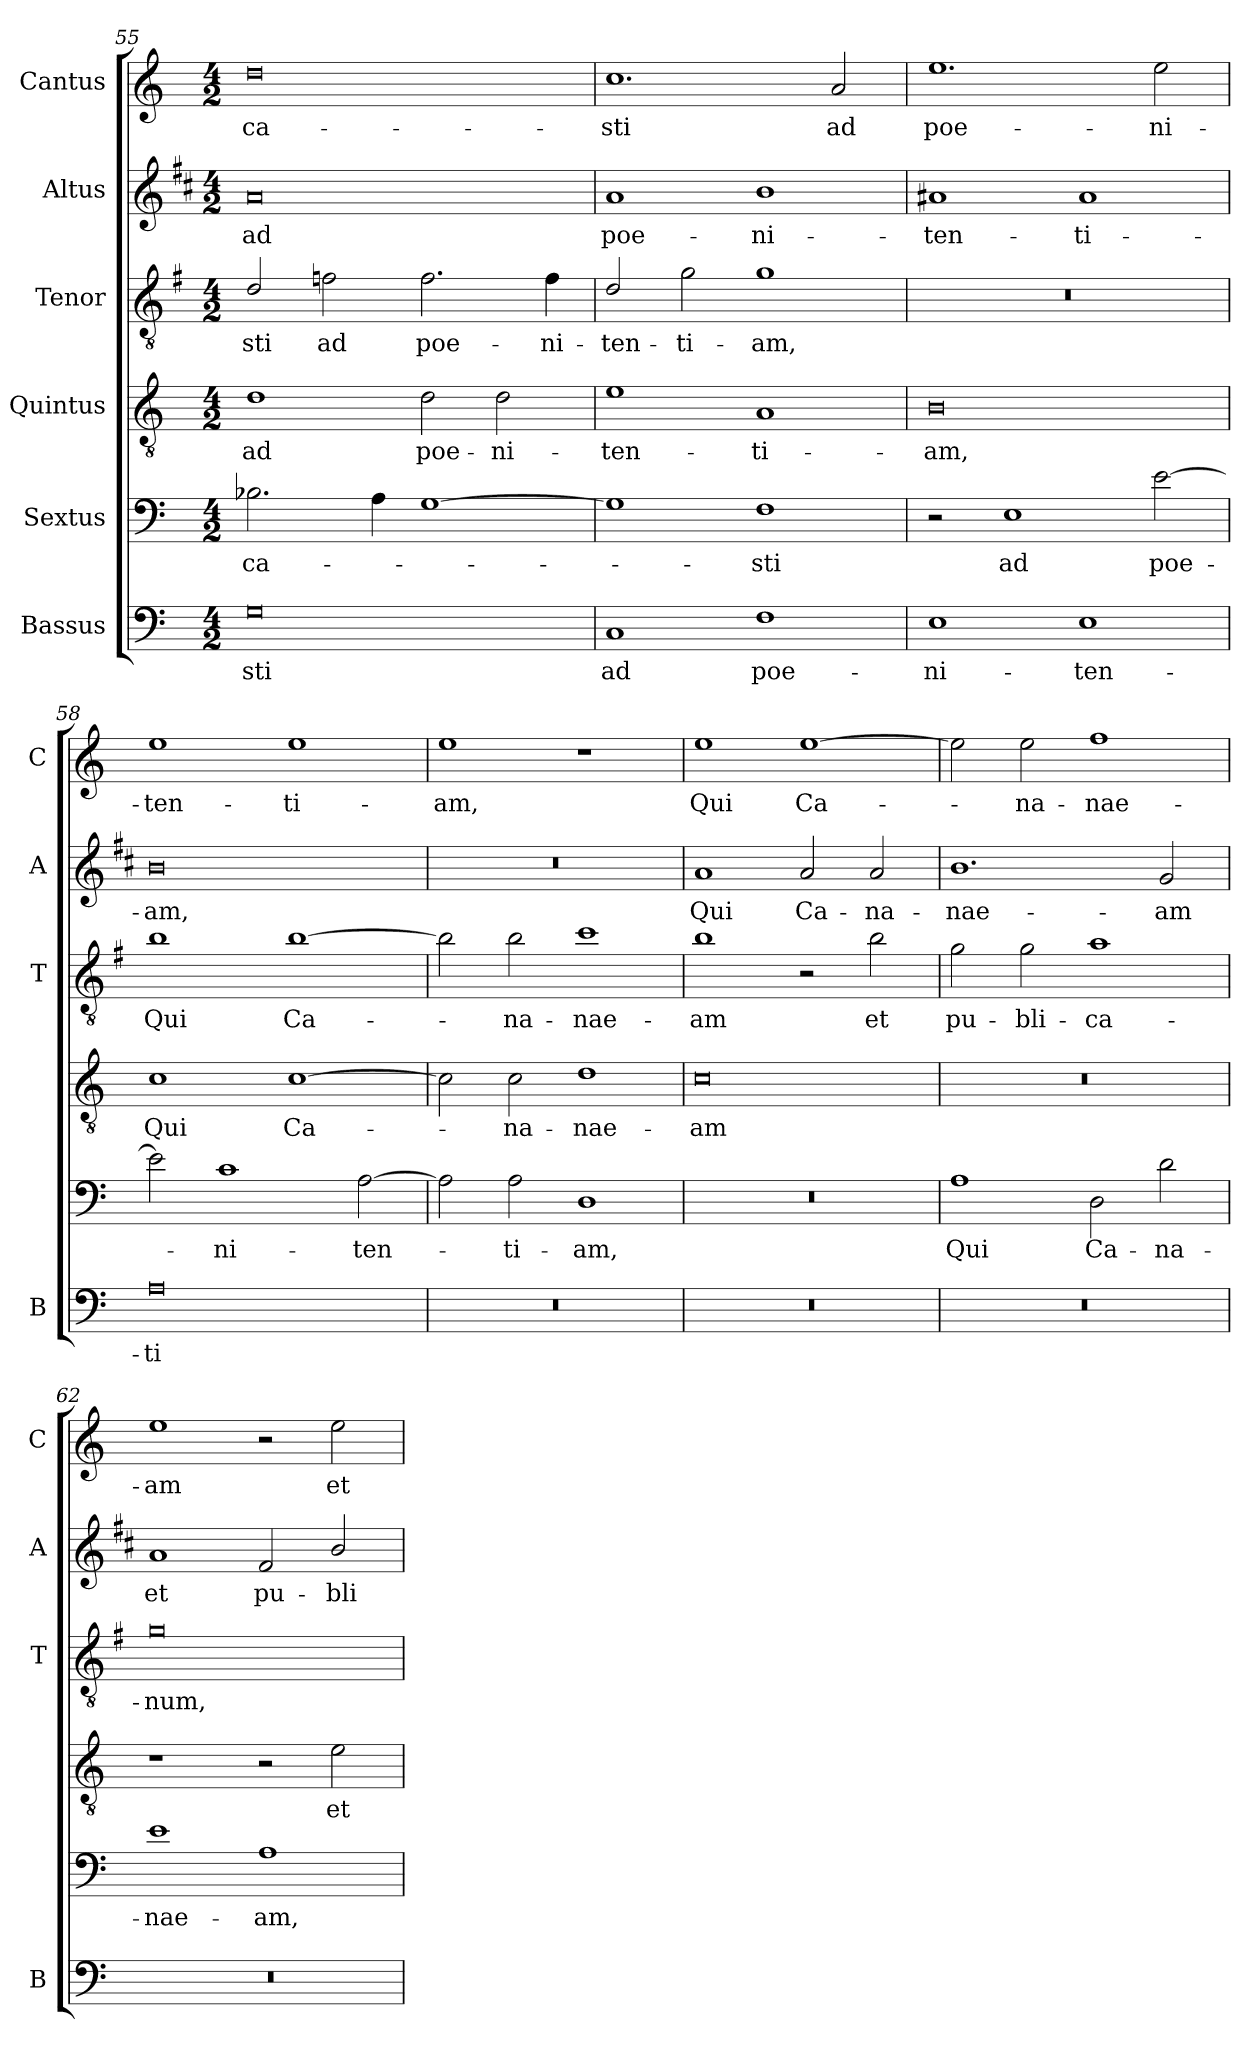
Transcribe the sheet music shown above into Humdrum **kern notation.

**kern	**text	**kern	**text	**kern	**text	**kern	**text	**kern	**text	**kern	**text
*part6	*part6	*part5	*part5	*part4	*part4	*part3	*part3	*part2	*part2	*part1	*part1
*staff6	*staff6	*staff5	*staff5	*staff4	*staff4	*staff3	*staff3	*staff2	*staff2	*staff1	*staff1
*I"Bassus	*	*I"Sextus	*	*I"Quintus	*	*I"Tenor	*	*I"Altus	*	*I"Cantus	*
*I'B	*	*	*	*	*	*I'T	*	*I'A	*	*I'C	*
*clefF4	*	*clefF4	*	*clefGv2	*	*clefGv2	*	*clefG2	*	*clefG2	*
*	*	*	*	*	*	*ITrd4c7	*	*ITrd1c2	*	*	*
*k[]	*	*k[]	*	*k[]	*	*k[]	*	*k[]	*	*k[]	*
*C:	*	*C:	*	*C:	*	*C:	*	*C:	*	*C:	*
*M4/2	*	*M4/2	*	*M4/2	*	*M4/2	*	*M4/2	*	*M4/2	*
=55	=55	=55	=55	=55	=55	=55	=55	=55	=55	=55	=55
!	!LO:LY:b	!	!LO:LY:b	!	!LO:LY:b	!	!LO:LY:b	!	!LO:LY:b	!	!LO:LY:b
0G	-sti	2.B-X\	-ca-	1d	ad	2G/	-sti	0g	ad	0dd	-ca-
!	!	!	!	!	!	!	!LO:LY:b	!	!	!	!
.	.	.	.	.	.	2B-X\	ad	.	.	.	.
.	.	4A\	.	.	.	.	.	.	.	.	.
!	!	!	!	!	!LO:LY:b	!	!LO:LY:b	!	!	!	!
.	.	[1G	.	2d\	poe-	2.B-\	poe-	.	.	.	.
!	!	!	!	!	!LO:LY:b	!	!	!	!	!	!
.	.	.	.	2d\	-ni-	.	.	.	.	.	.
!	!	!	!	!	!	!	!LO:LY:b	!	!	!	!
.	.	.	.	.	.	4B-\	-ni-	.	.	.	.
=56	=56	=56	=56	=56	=56	=56	=56	=56	=56	=56	=56
!	!LO:LY:b	!	!	!	!LO:LY:b	!	!LO:LY:b	!	!LO:LY:b	!	!LO:LY:b
1C	ad	1G]	.	1e	-ten-	2G/	-ten-	1g	poe-	1.cc	-sti
!	!	!	!	!	!	!	!LO:LY:b	!	!	!	!
.	.	.	.	.	.	2c\	-ti-	.	.	.	.
!	!LO:LY:b	!	!LO:LY:b	!	!LO:LY:b	!	!LO:LY:b	!	!LO:LY:b	!	!
1F	poe-	1F	-sti	1A	-ti-	1c	-am,	1a	-ni-	.	.
!	!	!	!	!	!	!	!	!	!	!	!LO:LY:b
.	.	.	.	.	.	.	.	.	.	2a/	ad
=57	=57	=57	=57	=57	=57	=57	=57	=57	=57	=57	=57
!	!LO:LY:b	!	!	!	!LO:LY:b	!	!	!	!LO:LY:b	!	!LO:LY:b
1E	-ni-	2r	.	0B	-am,	0r	.	1g#X	-ten-	1.ee	poe-
!	!	!	!LO:LY:b	!	!	!	!	!	!	!	!
.	.	1E	ad	.	.	.	.	.	.	.	.
!	!LO:LY:b	!	!	!	!	!	!	!	!LO:LY:b	!	!
1E	-ten-	.	.	.	.	.	.	1g#	-ti-	.	.
!	!	!	!LO:LY:b	!	!	!	!	!	!	!	!LO:LY:b
.	.	[2e\	poe-	.	.	.	.	.	.	2ee\	-ni-
=58	=58	=58	=58	=58	=58	=58	=58	=58	=58	=58	=58
!	!LO:LY:b	!	!	!	!LO:LY:b	!	!LO:LY:b	!	!LO:LY:b	!	!LO:LY:b
0A	-ti-	2e\]	.	1c	Qui	1e	Qui	0a	-am,	1ee	-ten-
!	!	!	!LO:LY:b	!	!	!	!	!	!	!	!
.	.	1c	-ni-	.	.	.	.	.	.	.	.
!	!	!	!	!	!LO:LY:b	!	!LO:LY:b	!	!	!	!LO:LY:b
.	.	.	.	[1c	Ca-	[1e	Ca-	.	.	1ee	-ti-
!	!	!	!LO:LY:b	!	!	!	!	!	!	!	!
.	.	[2A\	-ten-	.	.	.	.	.	.	.	.
=59	=59	=59	=59	=59	=59	=59	=59	=59	=59	=59	=59
!	!	!	!	!	!	!	!	!	!	!	!LO:LY:b
0r	.	2A\]	.	2c\]	.	2e\]	.	0r	.	1ee	-am,
!	!	!	!LO:LY:b	!	!LO:LY:b	!	!LO:LY:b	!	!	!	!
.	.	2A\	-ti-	2c\	-na-	2e\	-na-	.	.	.	.
!	!	!	!LO:LY:b	!	!LO:LY:b	!	!LO:LY:b	!	!	!	!
.	.	1D	-am,	1d	-nae-	1f	-nae-	.	.	1r	.
!!LO:LB:g=z
=60	=60	=60	=60	=60	=60	=60	=60	=60	=60	=60	=60
!	!	!	!	!	!LO:LY:b	!	!LO:LY:b	!	!LO:LY:b	!	!LO:LY:b
0r	.	0r	.	0c	-am	1e	-am	1g	Qui	1ee	Qui
!	!	!	!	!	!	!	!	!	!LO:LY:b	!	!LO:LY:b
.	.	.	.	.	.	2r	.	2g/	Ca-	[1ee	Ca-
!	!	!	!	!	!	!	!LO:LY:b	!	!LO:LY:b	!	!
.	.	.	.	.	.	2e\	et	2g/	-na-	.	.
=61	=61	=61	=61	=61	=61	=61	=61	=61	=61	=61	=61
!	!	!	!LO:LY:b	!	!	!	!LO:LY:b	!	!LO:LY:b	!	!
0r	.	1A	Qui	0r	.	2c\	pu-	1.a	-nae-	2ee\]	.
!	!	!	!	!	!	!	!LO:LY:b	!	!	!	!LO:LY:b
.	.	.	.	.	.	2c\	-bli-	.	.	2ee\	-na-
!	!	!	!LO:LY:b	!	!	!	!LO:LY:b	!	!	!	!LO:LY:b
.	.	2D\	Ca-	.	.	1d	-ca-	.	.	1ff	-nae-
!	!	!	!LO:LY:b	!	!	!	!	!	!LO:LY:b	!	!
.	.	2d\	-na-	.	.	.	.	2f/	-am	.	.
=62	=62	=62	=62	=62	=62	=62	=62	=62	=62	=62	=62
!	!	!	!LO:LY:b	!	!	!	!LO:LY:b	!	!LO:LY:b	!	!LO:LY:b
0r	.	1e	-nae-	1r	.	0c	-num,	1g	et	1ee	-am
!	!	!	!LO:LY:b	!	!	!	!	!	!LO:LY:b	!	!
.	.	1A	-am,	2r	.	.	.	2e/	pu-	2r	.
!	!	!	!	!	!LO:LY:b	!	!	!	!LO:LY:b	!	!LO:LY:b
.	.	.	.	2e\	et	.	.	2a/	-bli-	2ee\	et
=	=	=	=	=	=	=	=	=	=	=	=
*-	*-	*-	*-	*-	*-	*-	*-	*-	*-	*-	*-
